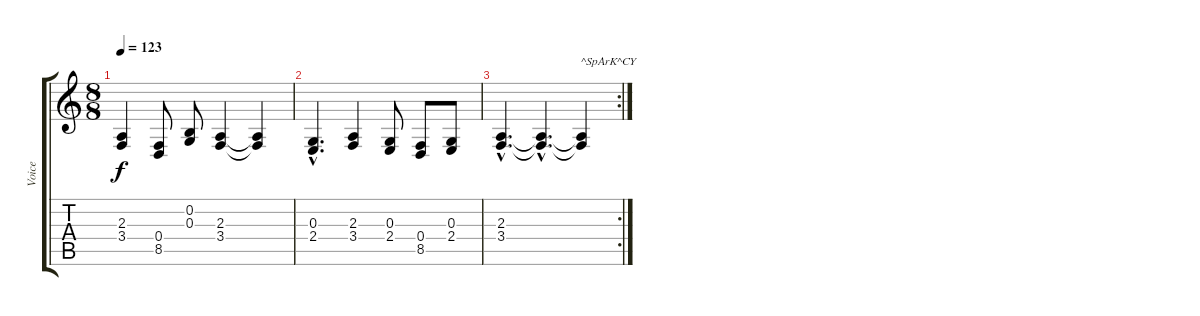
\track ("Voice" "Voice") {instrument lead1square}
\staff {score tabs}
\tuning (E4 B3 G3 D3 A2 E2) {hide}
\ts (8 8)
\tempo 123
\clef g2
\ks c
(2.3 3.4).4{dy f} (0.4 8.5).8 (0.2 0.3).8 (2.3 3.4).4 (2.3{t} 3.4{t}).4 |
(0.3{hac} 2.4{hac}).4{d} (2.3 3.4).4 (0.3 2.4).8 (0.4 8.5).8 (0.3 2.4).8 |
\rc 2
(2.3{hac} 3.4{hac}).4{d} (2.3{hac t} 3.4{hac t}).4{d} (2.3{t} 3.4{t}).4{txt "^SpArK^CY"}
